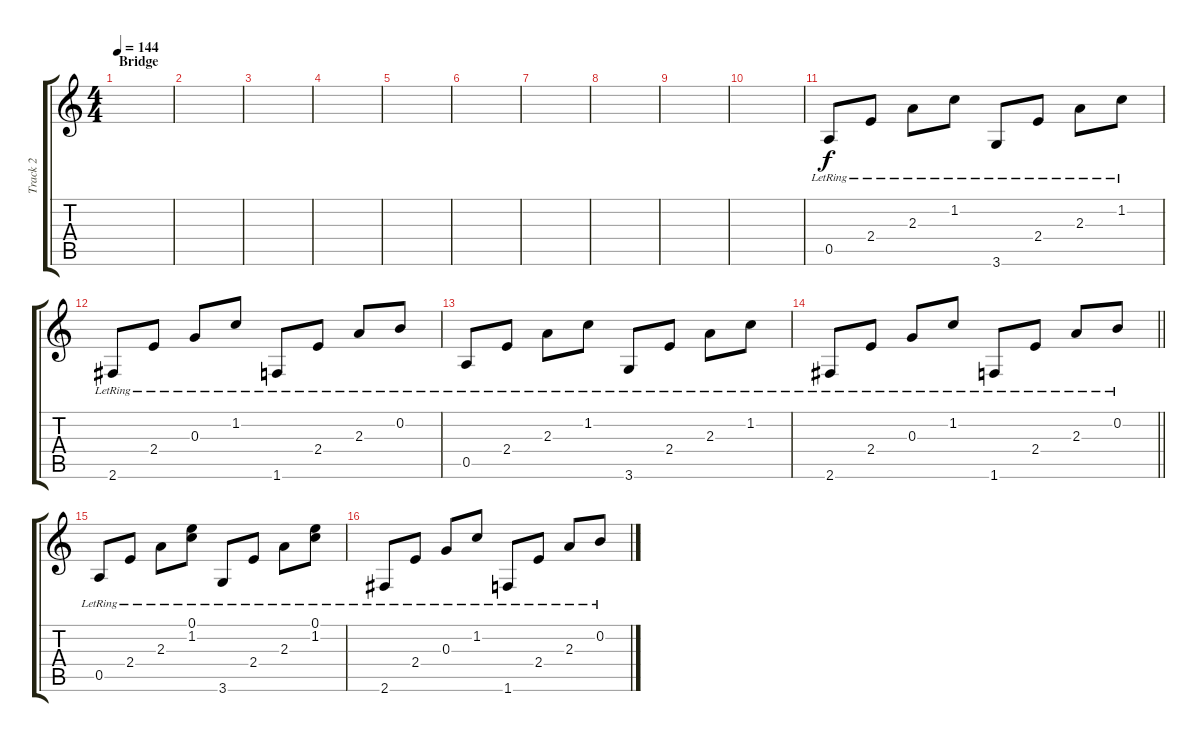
\track ("Track 2" "Track 2") {instrument acousticguitarnylon}
\staff {score tabs}
\tuning (E4 B3 G3 D3 A2 E2) {hide}
\ts (4 4)
\section ("" "Bridge")
\tempo 144
\clef g2
\ks c
|
|
|
|
|
|
|
|
|
|
0.5{lr}.8 2.4{lr}.8 2.3{lr}.8 1.2{lr}.8 3.6{lr}.8 2.4{lr}.8 2.3{lr}.8 1.2{lr}.8 |
2.6{lr}.8 2.4{lr}.8 0.3{lr}.8 1.2{lr}.8 1.6{lr}.8 2.4{lr}.8 2.3{lr}.8 0.2{lr}.8 |
0.5{lr}.8 2.4{lr}.8 2.3{lr}.8 1.2{lr}.8 3.6{lr}.8 2.4{lr}.8 2.3{lr}.8 1.2{lr}.8 |
\barLineRight lightlight
2.6{lr}.8 2.4{lr}.8 0.3{lr}.8 1.2{lr}.8 1.6{lr}.8 2.4{lr}.8 2.3{lr}.8 0.2{lr}.8 |
0.5{lr}.8 2.4{lr}.8 2.3{lr}.8 (0.1{lr} 1.2{lr}).8 3.6{lr}.8 2.4{lr}.8 2.3{lr}.8 (0.1{lr} 1.2{lr}).8 |
2.6{lr}.8 2.4{lr}.8 0.3{lr}.8 1.2{lr}.8 1.6{lr}.8 2.4{lr}.8 2.3{lr}.8 0.2{lr}.8
